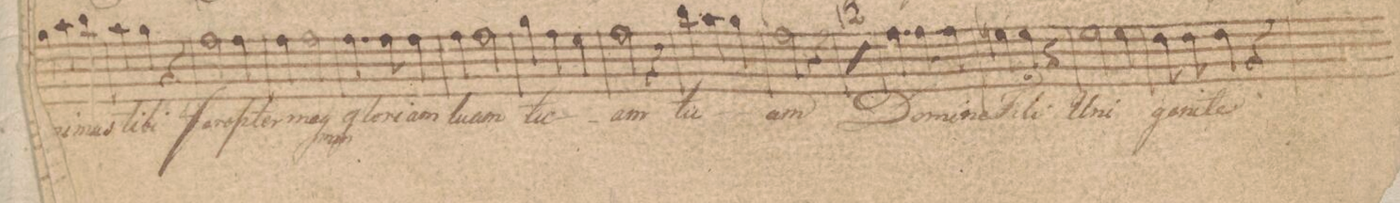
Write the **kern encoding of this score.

**kern	**text	**dynam
*I"Soprano	*	*
*clefC1	*	*
*k[f#c#]	*	*
*M3/4	*	*
4ee\	a-	.
4ff#\	-gi-	.
4gg\	-mus	.
=43	=43	=43
4ff#\	ti-	.
4ee\	-bi	.
4r	.	.
=44	=44	=44
2dd\	pro-	.
4dd\	-pter	.
=45	=45	=45
4dd\	mag-	.
2dd\	-nam	.
=46	=46	=46
4.dd\	glo-	.
8dd\	-ri-	.
4dd\	-am	.
=47	=47	=47
4dd\	tu-	.
2dd\	-am	.
=48	=48	=48
4ee\	tu-	.
4dd\	.	.
4cc#\	.	.
=49	=49	=49
2dd\	-am	.
4r	.	.
=50	=50	=50
4gg\	tu-	.
4ff#\	.	.
4ee\	.	.
=51	=51	=51
8qqee/	.	.
2dd\	-am	.
4r	.	.
=52	=52	=52
2.r	.	.
=53	=53	=53
2.r	.	.
=54	=54	=54
2.r	.	.
=55	=55	=55
2.r	.	.
=56	=56	=56
2.r	.	.
=57	=57	=57
2.r	.	.
=58	=58	=58
2.r	.	.
=59	=59	=59
2.r	.	.
=60	=60	=60
2.r	.	.
=61	=61	=61
2.r	.	.
=62	=62	=62
2.r	.	.
=63	=63	=63
2.r	.	.
=64	=64	=64
4.dd\	Do-	.
8dd\	-mi-	.
4dd\	-ne	.
=65	=65	=65
4ccn\	fi-	.
4cc\	-li	.
4r	.	.
=66	=66	=66
2ccn\	U-	.
4ccn\	-ni	.
=67	=67	=67
8b\	ge-	.
8b\	-ni-	.
4b\	-te	.
4r	.	.
=68	=68	=68
*-	*-	*-
